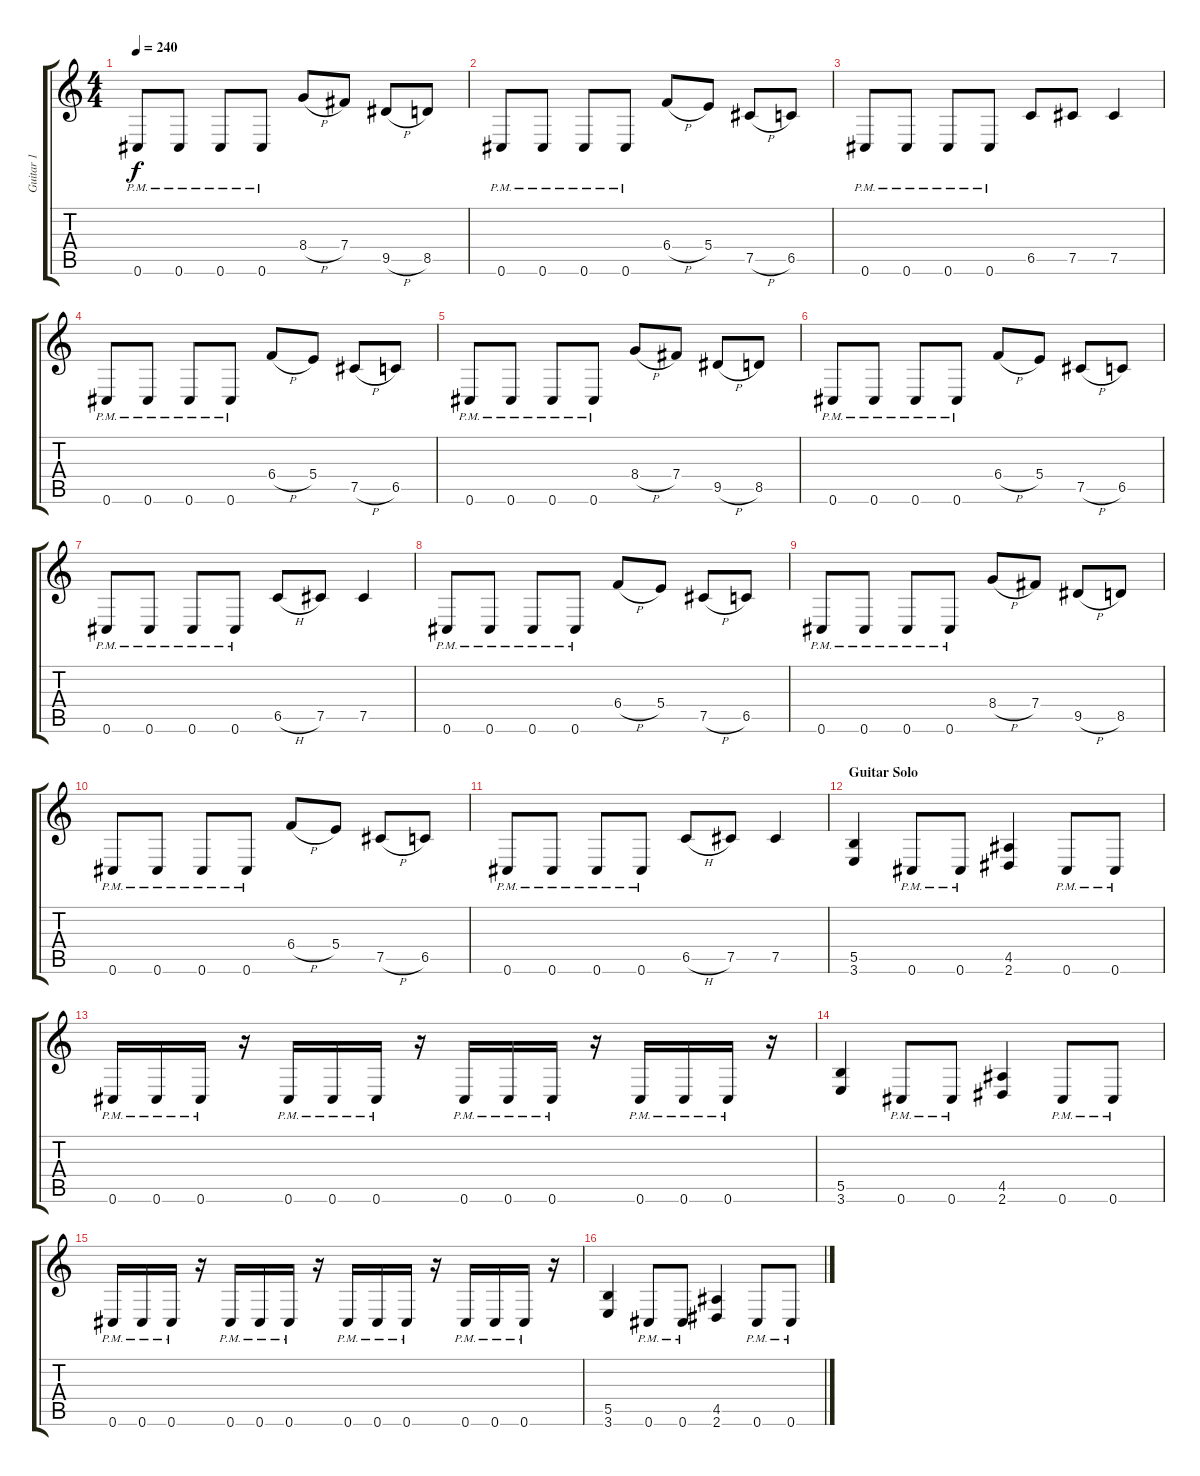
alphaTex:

\track ("Guitar 1" "Guitar 1") {instrument distortionguitar}
\staff {score tabs}
\tuning (Db4 Ab3 E3 B2 Gb2 Db2) {hide}
\ts (4 4)
\tempo 240
\clef g2
\ks c
0.6{pm}.8{dy f} 0.6{pm}.8 0.6{pm}.8 0.6{pm}.8 8.4{h}.8 7.4.8 9.5{h}.8 8.5.8 |
0.6{pm}.8 0.6{pm}.8 0.6{pm}.8 0.6{pm}.8 6.4{h}.8 5.4.8 7.5{h}.8 6.5.8 |
0.6{pm}.8 0.6{pm}.8 0.6{pm}.8 0.6{pm}.8 6.5.8 7.5.8 7.5.4 |
0.6{pm}.8 0.6{pm}.8 0.6{pm}.8 0.6{pm}.8 6.4{h}.8 5.4.8 7.5{h}.8 6.5.8 |
0.6{pm}.8 0.6{pm}.8 0.6{pm}.8 0.6{pm}.8 8.4{h}.8 7.4.8 9.5{h}.8 8.5.8 |
0.6{pm}.8 0.6{pm}.8 0.6{pm}.8 0.6{pm}.8 6.4{h}.8 5.4.8 7.5{h}.8 6.5.8 |
0.6{pm}.8 0.6{pm}.8 0.6{pm}.8 0.6{pm}.8 6.5{h}.8 7.5.8 7.5.4 |
0.6{pm}.8 0.6{pm}.8 0.6{pm}.8 0.6{pm}.8 6.4{h}.8 5.4.8 7.5{h}.8 6.5.8 |
0.6{pm}.8 0.6{pm}.8 0.6{pm}.8 0.6{pm}.8 8.4{h}.8 7.4.8 9.5{h}.8 8.5.8 |
0.6{pm}.8 0.6{pm}.8 0.6{pm}.8 0.6{pm}.8 6.4{h}.8 5.4.8 7.5{h}.8 6.5.8 |
0.6{pm}.8 0.6{pm}.8 0.6{pm}.8 0.6{pm}.8 6.5{h}.8 7.5.8 7.5.4 |
\section ("" "Guitar Solo")
(5.5 3.6).4 0.6{pm}.8 0.6{pm}.8 (4.5 2.6).4 0.6{pm}.8 0.6{pm}.8 |
0.6{pm}.16 0.6{pm}.16 0.6{pm}.16 r.16 0.6{pm}.16 0.6{pm}.16 0.6{pm}.16 r.16 0.6{pm}.16 0.6{pm}.16 0.6{pm}.16 r.16 0.6{pm}.16 0.6{pm}.16 0.6{pm}.16 r.16 |
(5.5 3.6).4 0.6{pm}.8 0.6{pm}.8 (4.5 2.6).4 0.6{pm}.8 0.6{pm}.8 |
0.6{pm}.16 0.6{pm}.16 0.6{pm}.16 r.16 0.6{pm}.16 0.6{pm}.16 0.6{pm}.16 r.16 0.6{pm}.16 0.6{pm}.16 0.6{pm}.16 r.16 0.6{pm}.16 0.6{pm}.16 0.6{pm}.16 r.16 |
(5.5 3.6).4 0.6{pm}.8 0.6{pm}.8 (4.5 2.6).4 0.6{pm}.8 0.6{pm}.8
